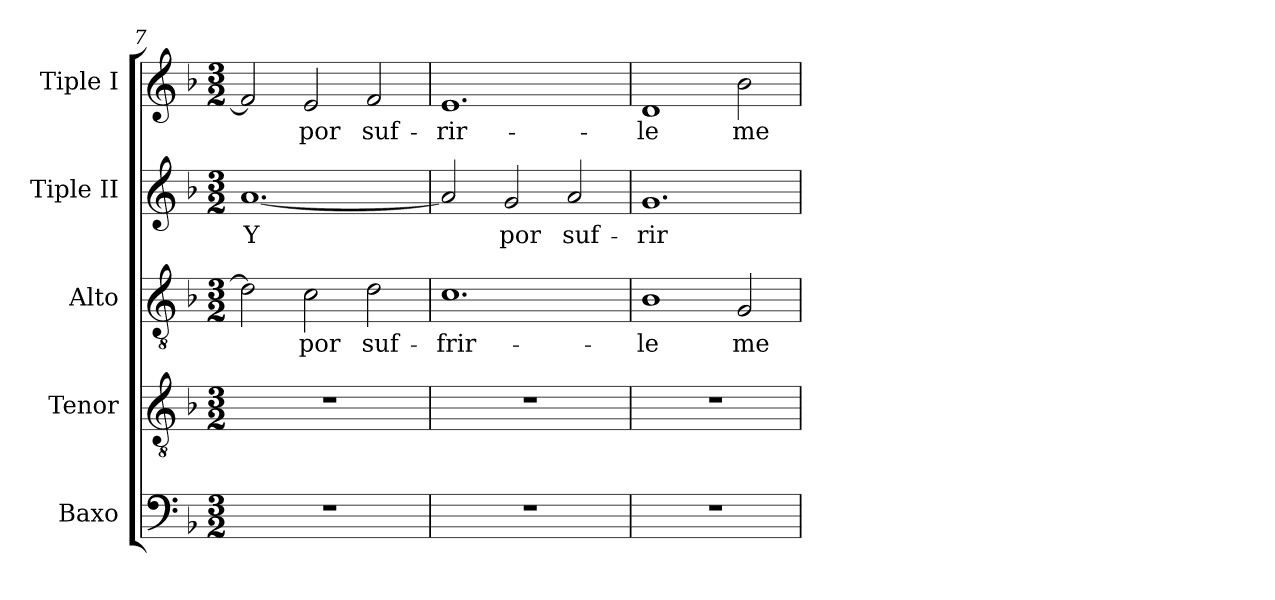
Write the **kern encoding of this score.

**kern	**kern	**kern	**text	**kern	**text	**kern	**text
*part5	*part4	*part3	*part3	*part2	*part2	*part1	*part1
*staff5	*staff4	*staff3	*staff3	*staff2	*staff2	*staff1	*staff1
*I"Baxo	*I"Tenor	*I"Alto	*	*I"Tiple II	*	*I"Tiple I	*
*I'B.	*I'T.	*I'A.	*	*I'II.	*	*I'I.	*
*clefF4	*clefGv2	*clefGv2	*	*clefG2	*	*clefG2	*
*	*ITrd7c12	*ITrd7c12	*	*	*	*	*
*k[b-]	*k[b-]	*k[b-]	*	*k[b-]	*	*k[b-]	*
*F:	*F:	*F:	*	*F:	*	*F:	*
*M3/2	*M3/2	*M3/2	*	*M3/2	*	*M3/2	*
=7	=7	=7	=7	=7	=7	=7	=7
!LO:N:vis=1	!LO:N:vis=1	!	!	!	!LO:LY:b	!	!
1.r	1.r	2D\]	.	[<1.a	-Y	2f/]	.
!	!	!	!LO:LY:b	!	!	!	!LO:LY:b
.	.	2C\	por	.	.	2e/	por
!	!	!	!LO:LY:b	!	!	!	!LO:LY:b
.	.	2D\	-suf-	.	.	2f/	-suf-
=8	=8	=8	=8	=8	=8	=8	=8
!LO:N:vis=1	!LO:N:vis=1	!	!LO:LY:b	!	!	!	!LO:LY:b
1.r	1.r	1.C	frir-	2a/]	.	1.e	rir-
!	!	!	!	!	!LO:LY:b	!	!
.	.	.	.	2g/	por	.	.
!	!	!	!	!	!LO:LY:b	!	!
.	.	.	.	2a/	-suf-	.	.
!!LO:LB:g=z
=9	=9	=9	=9	=9	=9	=9	=9
!LO:N:vis=1	!LO:N:vis=1	!	!LO:LY:b	!	!LO:LY:b	!	!LO:LY:b
1.r	1.r	1BB-	-le	1.g	rir-	1d	-le
!	!	!	!LO:LY:b	!	!	!	!LO:LY:b
.	.	2GG/	me-	.	.	2b-\	me-
=	=	=	=	=	=	=	=
*-	*-	*-	*-	*-	*-	*-	*-
